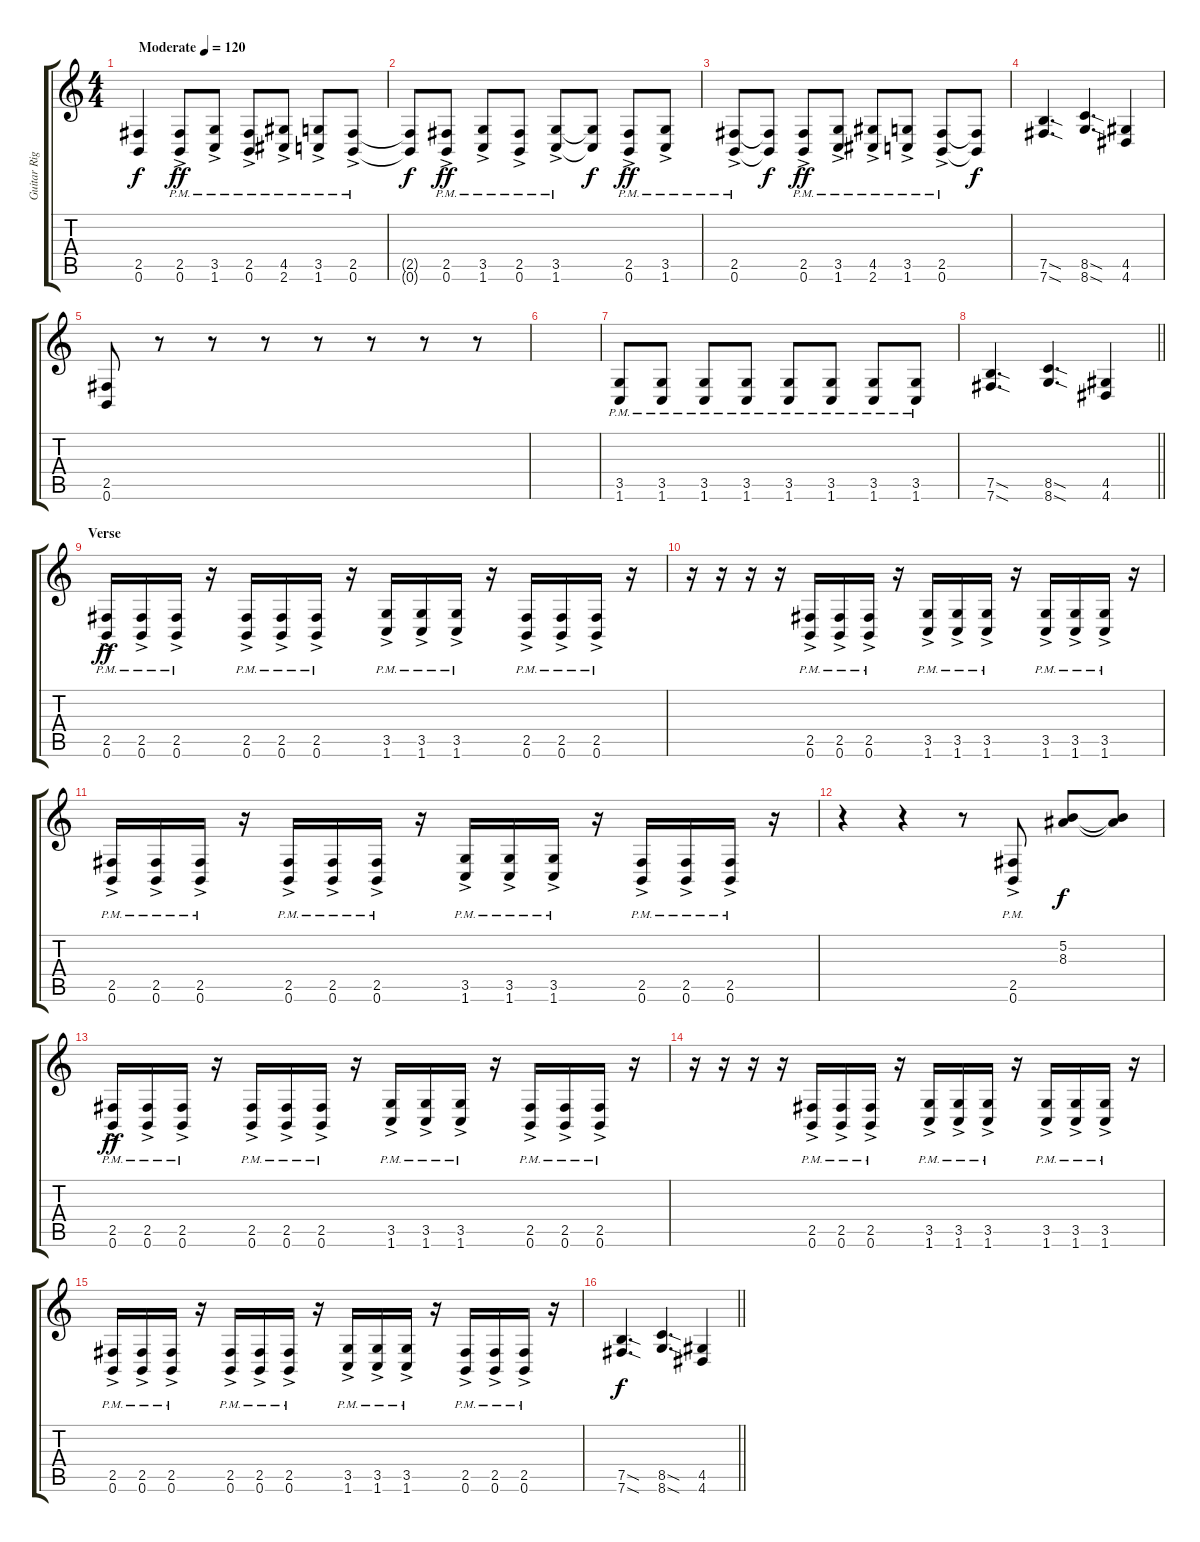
\track ("Guitar Right" "Guitar Rig") {instrument distortionguitar}
\staff {score tabs}
\tuning (B3 Gb3 D3 A2 E2 B1) {hide}
\ts (4 4)
\tempo (120 "Moderate")
\clef g2
\ks c
(2.5 0.6).4{dy f instrument distortionguitar} (2.5{ac pm} 0.6{ac pm}).8{dy ff} (3.5{ac pm} 1.6{ac pm}).8 (2.5{ac pm} 0.6{ac pm}).8 (4.5{ac pm} 2.6{ac pm}).8 (3.5{ac pm} 1.6{ac pm}).8 (2.5{ac pm} 0.6{ac pm}).8 |
(2.5{t} 0.6{t}).8{dy f} (2.5{ac pm} 0.6{ac pm}).8{dy ff} (3.5{ac pm} 1.6{ac pm}).8 (2.5{ac pm} 0.6{ac pm}).8 (3.5{ac pm} 1.6{ac pm}).8 (3.5{t} 1.6{t}).8{dy f} (2.5{ac pm} 0.6{ac pm}).8{dy ff} (3.5{ac pm} 1.6{ac pm}).8 |
(2.5{ac pm} 0.6{ac pm}).8 (2.5{t} 0.6{t}).8{dy f} (2.5{ac pm} 0.6{ac pm}).8{dy ff} (3.5{ac pm} 1.6{ac pm}).8 (4.5{ac pm} 2.6{ac pm}).8 (3.5{ac pm} 1.6{ac pm}).8 (2.5{ac pm} 0.6{ac pm}).8 (2.5{t} 0.6{t}).8{dy f} |
(7.5{sod} 7.6{sod}).4{d} (8.5{sod} 8.6{sod}).4{d} (4.5 4.6).4 |
(2.5 0.6).8 r.8 r.8 r.8 r.8 r.8 r.8 r.8 |
|
(3.5{pm} 1.6{pm}).8 (3.5{pm} 1.6{pm}).8 (3.5{pm} 1.6{pm}).8 (3.5{pm} 1.6{pm}).8 (3.5{pm} 1.6{pm}).8 (3.5{pm} 1.6{pm}).8 (3.5{pm} 1.6{pm}).8 (3.5{pm} 1.6{pm}).8 |
\barLineRight lightlight
(7.5{sod} 7.6{sod}).4{d} (8.5{sod} 8.6{sod}).4{d} (4.5 4.6).4 |
\section ("" "Verse ")
(2.5{ac pm} 0.6{ac pm}).16{dy ff} (2.5{ac pm} 0.6{ac pm}).16 (2.5{ac pm} 0.6{ac pm}).16 r.16 (2.5{ac pm} 0.6{ac pm}).16 (2.5{ac pm} 0.6{ac pm}).16 (2.5{ac pm} 0.6{ac pm}).16 r.16 (3.5{ac pm} 1.6{ac pm}).16 (3.5{ac pm} 1.6{ac pm}).16 (3.5{ac pm} 1.6{ac pm}).16 r.16 (2.5{ac pm} 0.6{ac pm}).16 (2.5{ac pm} 0.6{ac pm}).16 (2.5{ac pm} 0.6{ac pm}).16 r.16 |
r.16 r.16 r.16 r.16 (2.5{ac pm} 0.6{ac pm}).16 (2.5{ac pm} 0.6{ac pm}).16 (2.5{ac pm} 0.6{ac pm}).16 r.16 (3.5{ac pm} 1.6{ac pm}).16 (3.5{ac pm} 1.6{ac pm}).16 (3.5{ac pm} 1.6{ac pm}).16 r.16 (3.5{ac pm} 1.6{ac pm}).16 (3.5{ac pm} 1.6{ac pm}).16 (3.5{ac pm} 1.6{ac pm}).16 r.16 |
(2.5{ac pm} 0.6{ac pm}).16 (2.5{ac pm} 0.6{ac pm}).16 (2.5{ac pm} 0.6{ac pm}).16 r.16 (2.5{ac pm} 0.6{ac pm}).16 (2.5{ac pm} 0.6{ac pm}).16 (2.5{ac pm} 0.6{ac pm}).16 r.16 (3.5{ac pm} 1.6{ac pm}).16 (3.5{ac pm} 1.6{ac pm}).16 (3.5{ac pm} 1.6{ac pm}).16 r.16 (2.5{ac pm} 0.6{ac pm}).16 (2.5{ac pm} 0.6{ac pm}).16 (2.5{ac pm} 0.6{ac pm}).16 r.16 |
r.4 r.4 r.8 (2.5{ac pm} 0.6{ac pm}).8 (5.2 8.3).8{dy f} (5.2{t} 8.3{t}).8 |
(2.5{ac pm} 0.6{ac pm}).16{dy ff} (2.5{ac pm} 0.6{ac pm}).16 (2.5{ac pm} 0.6{ac pm}).16 r.16 (2.5{ac pm} 0.6{ac pm}).16 (2.5{ac pm} 0.6{ac pm}).16 (2.5{ac pm} 0.6{ac pm}).16 r.16 (3.5{ac pm} 1.6{ac pm}).16 (3.5{ac pm} 1.6{ac pm}).16 (3.5{ac pm} 1.6{ac pm}).16 r.16 (2.5{ac pm} 0.6{ac pm}).16 (2.5{ac pm} 0.6{ac pm}).16 (2.5{ac pm} 0.6{ac pm}).16 r.16 |
r.16 r.16 r.16 r.16 (2.5{ac pm} 0.6{ac pm}).16 (2.5{ac pm} 0.6{ac pm}).16 (2.5{ac pm} 0.6{ac pm}).16 r.16 (3.5{ac pm} 1.6{ac pm}).16 (3.5{ac pm} 1.6{ac pm}).16 (3.5{ac pm} 1.6{ac pm}).16 r.16 (3.5{ac pm} 1.6{ac pm}).16 (3.5{ac pm} 1.6{ac pm}).16 (3.5{ac pm} 1.6{ac pm}).16 r.16 |
(2.5{ac pm} 0.6{ac pm}).16 (2.5{ac pm} 0.6{ac pm}).16 (2.5{ac pm} 0.6{ac pm}).16 r.16 (2.5{ac pm} 0.6{ac pm}).16 (2.5{ac pm} 0.6{ac pm}).16 (2.5{ac pm} 0.6{ac pm}).16 r.16 (3.5{ac pm} 1.6{ac pm}).16 (3.5{ac pm} 1.6{ac pm}).16 (3.5{ac pm} 1.6{ac pm}).16 r.16 (2.5{ac pm} 0.6{ac pm}).16 (2.5{ac pm} 0.6{ac pm}).16 (2.5{ac pm} 0.6{ac pm}).16 r.16 |
\barLineRight lightlight
(7.5{sod} 7.6{sod}).4{d dy f} (8.5{sod} 8.6{sod}).4{d} (4.5 4.6).4
